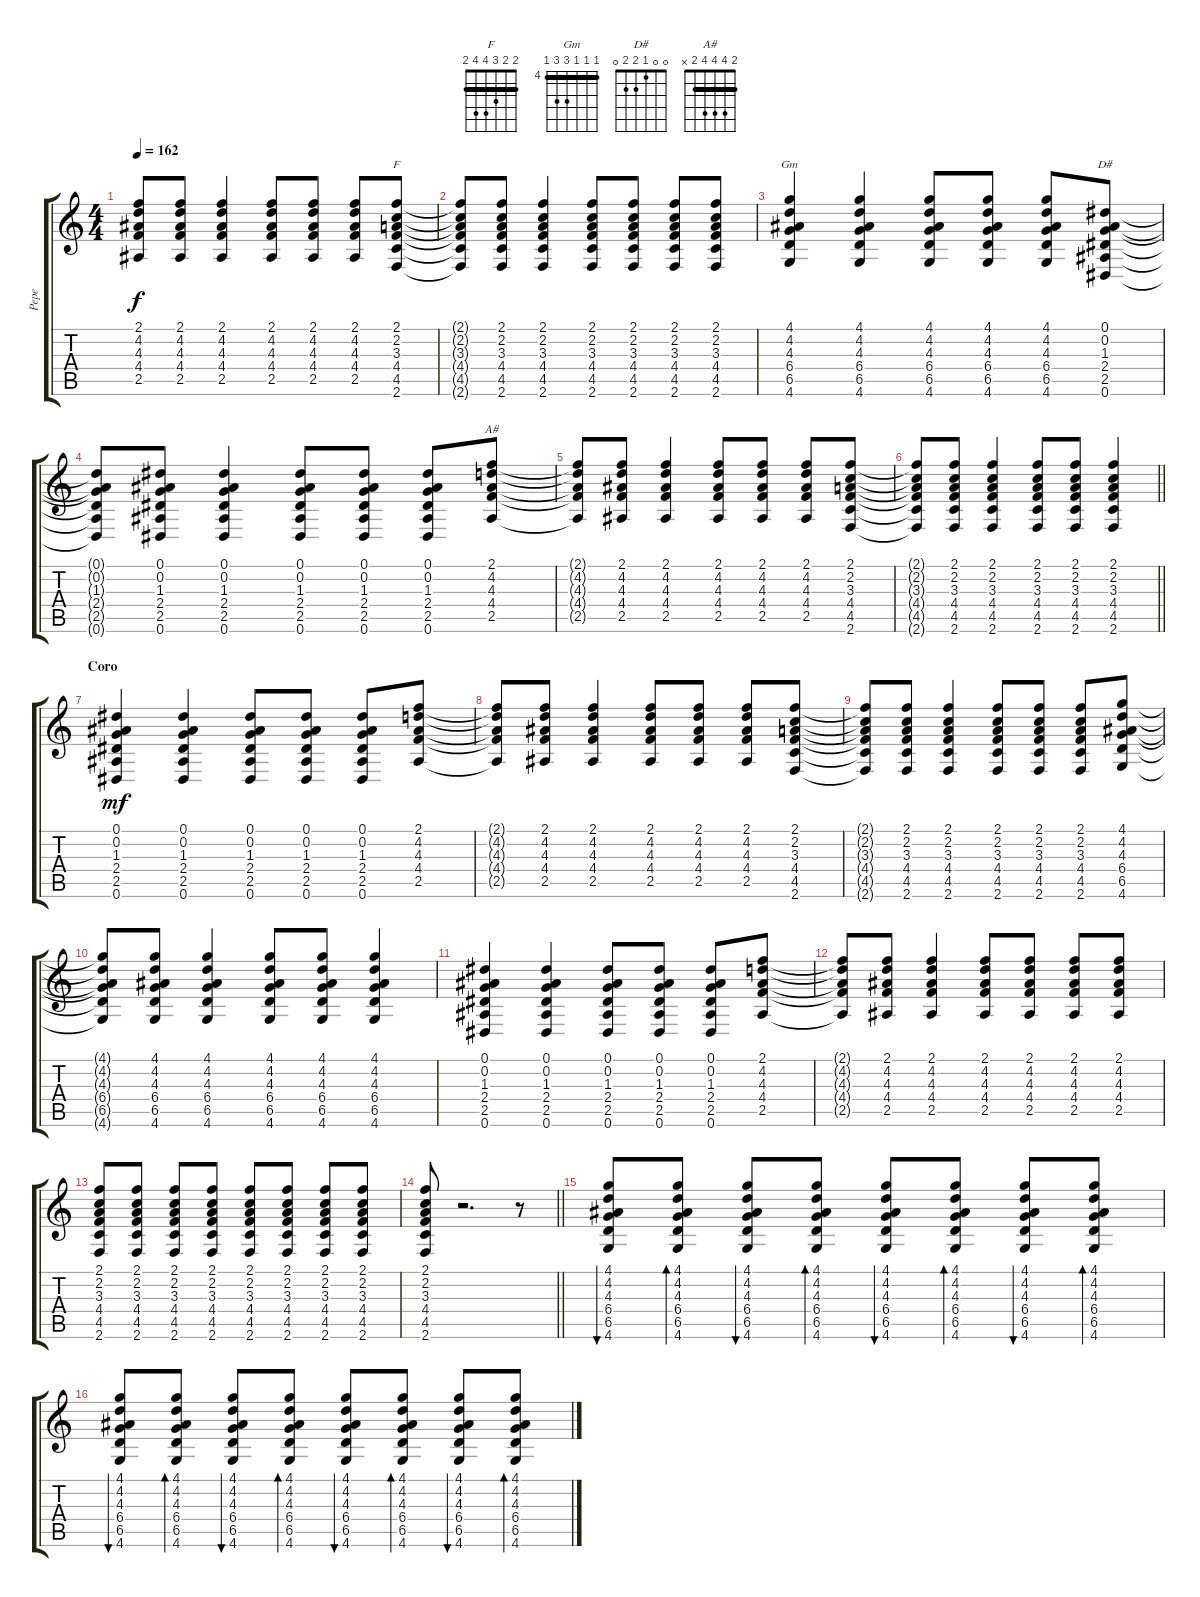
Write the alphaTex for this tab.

\track ("Pepe" "Pepe") {instrument acousticguitarnylon}
\staff {score tabs}
\tuning (Eb4 Bb3 Gb3 Db3 Ab2 Eb2) {hide}
\chord ("F" 2 2 3 4 4 2) {barre 2}
\chord ("Gm" 4 4 4 6 6 4) {firstfret 4 barre 4}
\chord ("D#" 0 0 1 2 2 0)
\chord ("A#" 2 4 4 4 2 x) {barre 2}
\ts (4 4)
\tempo 162
\clef g2
\ks c
(2.1{t} 4.2{t} 4.3{t} 4.4{t} 2.5{t}).8{dy f} (2.1 4.2 4.3 4.4 2.5).8 (2.1 4.2 4.3 4.4 2.5).4 (2.1 4.2 4.3 4.4 2.5).8 (2.1 4.2 4.3 4.4 2.5).8 (2.1 4.2 4.3 4.4 2.5).8 (2.1 2.2 3.3 4.4 4.5 2.6).8{ch "F"} |
(2.1{t} 2.2{t} 3.3{t} 4.4{t} 4.5{t} 2.6{t}).8 (2.1 2.2 3.3 4.4 4.5 2.6).8 (2.1 2.2 3.3 4.4 4.5 2.6).4 (2.1 2.2 3.3 4.4 4.5 2.6).8 (2.1 2.2 3.3 4.4 4.5 2.6).8 (2.1 2.2 3.3 4.4 4.5 2.6).8 (2.1 2.2 3.3 4.4 4.5 2.6).8 |
(4.1 4.2 4.3 6.4 6.5 4.6).4{ch "Gm"} (4.1 4.2 4.3 6.4 6.5 4.6).4 (4.1 4.2 4.3 6.4 6.5 4.6).8 (4.1 4.2 4.3 6.4 6.5 4.6).8 (4.1 4.2 4.3 6.4 6.5 4.6).8 (0.1 0.2 1.3 2.4 2.5 0.6).8{ch "D#"} |
(0.1{t} 0.2{t} 1.3{t} 2.4{t} 2.5{t} 0.6{t}).8 (0.1 0.2 1.3 2.4 2.5 0.6).8 (0.1 0.2 1.3 2.4 2.5 0.6).4 (0.1 0.2 1.3 2.4 2.5 0.6).8 (0.1 0.2 1.3 2.4 2.5 0.6).8 (0.1 0.2 1.3 2.4 2.5 0.6).8 (2.1 4.2 4.3 4.4 2.5).8{ch "A#"} |
(2.1{t} 4.2{t} 4.3{t} 4.4{t} 2.5{t}).8 (2.1 4.2 4.3 4.4 2.5).8 (2.1 4.2 4.3 4.4 2.5).4 (2.1 4.2 4.3 4.4 2.5).8 (2.1 4.2 4.3 4.4 2.5).8 (2.1 4.2 4.3 4.4 2.5).8 (2.1 2.2 3.3 4.4 4.5 2.6).8 |
\barLineRight lightlight
(2.1{t} 2.2{t} 3.3{t} 4.4{t} 4.5{t} 2.6{t}).8 (2.1 2.2 3.3 4.4 4.5 2.6).8 (2.1 2.2 3.3 4.4 4.5 2.6).4 (2.1 2.2 3.3 4.4 4.5 2.6).8 (2.1 2.2 3.3 4.4 4.5 2.6).8 (2.1 2.2 3.3 4.4 4.5 2.6).4 |
\section ("" "Coro")
(0.1 0.2 1.3 2.4 2.5 0.6).4{dy mf} (0.1 0.2 1.3 2.4 2.5 0.6).4 (0.1 0.2 1.3 2.4 2.5 0.6).8 (0.1 0.2 1.3 2.4 2.5 0.6).8 (0.1 0.2 1.3 2.4 2.5 0.6).8 (2.1 4.2 4.3 4.4 2.5).8 |
(2.1{t} 4.2{t} 4.3{t} 4.4{t} 2.5{t}).8 (2.1 4.2 4.3 4.4 2.5).8 (2.1 4.2 4.3 4.4 2.5).4 (2.1 4.2 4.3 4.4 2.5).8 (2.1 4.2 4.3 4.4 2.5).8 (2.1 4.2 4.3 4.4 2.5).8 (2.1 2.2 3.3 4.4 4.5 2.6).8 |
(2.1{t} 2.2{t} 3.3{t} 4.4{t} 4.5{t} 2.6{t}).8 (2.1 2.2 3.3 4.4 4.5 2.6).8 (2.1 2.2 3.3 4.4 4.5 2.6).4 (2.1 2.2 3.3 4.4 4.5 2.6).8 (2.1 2.2 3.3 4.4 4.5 2.6).8 (2.1 2.2 3.3 4.4 4.5 2.6).8 (4.1 4.2 4.3 6.4 6.5 4.6).8 |
(4.1{t} 4.2{t} 4.3{t} 6.4{t} 6.5{t} 4.6{t}).8 (4.1 4.2 4.3 6.4 6.5 4.6).8 (4.1 4.2 4.3 6.4 6.5 4.6).4 (4.1 4.2 4.3 6.4 6.5 4.6).8 (4.1 4.2 4.3 6.4 6.5 4.6).8 (4.1 4.2 4.3 6.4 6.5 4.6).4 |
(0.1 0.2 1.3 2.4 2.5 0.6).4 (0.1 0.2 1.3 2.4 2.5 0.6).4 (0.1 0.2 1.3 2.4 2.5 0.6).8 (0.1 0.2 1.3 2.4 2.5 0.6).8 (0.1 0.2 1.3 2.4 2.5 0.6).8 (2.1 4.2 4.3 4.4 2.5).8 |
(2.1{t} 4.2{t} 4.3{t} 4.4{t} 2.5{t}).8 (2.1 4.2 4.3 4.4 2.5).8 (2.1 4.2 4.3 4.4 2.5).4 (2.1 4.2 4.3 4.4 2.5).8 (2.1 4.2 4.3 4.4 2.5).8 (2.1 4.2 4.3 4.4 2.5).8 (2.1 4.2 4.3 4.4 2.5).8 |
(2.1 2.2 3.3 4.4 4.5 2.6).8 (2.1 2.2 3.3 4.4 4.5 2.6).8 (2.1 2.2 3.3 4.4 4.5 2.6).8 (2.1 2.2 3.3 4.4 4.5 2.6).8 (2.1 2.2 3.3 4.4 4.5 2.6).8 (2.1 2.2 3.3 4.4 4.5 2.6).8 (2.1 2.2 3.3 4.4 4.5 2.6).8 (2.1 2.2 3.3 4.4 4.5 2.6).8 |
\barLineRight lightlight
(2.1 2.2 3.3 4.4 4.5 2.6).8 r.2{d} r.8 |
(4.1 4.2 4.3 6.4 6.5 4.6).8{bu 30} (4.1 4.2 4.3 6.4 6.5 4.6).8{bd 30} (4.1 4.2 4.3 6.4 6.5 4.6).8{bu 30} (4.1 4.2 4.3 6.4 6.5 4.6).8{bd 30} (4.1 4.2 4.3 6.4 6.5 4.6).8{bu 30} (4.1 4.2 4.3 6.4 6.5 4.6).8{bd 30} (4.1 4.2 4.3 6.4 6.5 4.6).8{bu 30} (4.1 4.2 4.3 6.4 6.5 4.6).8{bd 30} |
(4.1 4.2 4.3 6.4 6.5 4.6).8{bu 30} (4.1 4.2 4.3 6.4 6.5 4.6).8{bd 30} (4.1 4.2 4.3 6.4 6.5 4.6).8{bu 30} (4.1 4.2 4.3 6.4 6.5 4.6).8{bd 30} (4.1 4.2 4.3 6.4 6.5 4.6).8{bu 30} (4.1 4.2 4.3 6.4 6.5 4.6).8{bd 30} (4.1 4.2 4.3 6.4 6.5 4.6).8{bu 30} (4.1 4.2 4.3 6.4 6.5 4.6).8{bd 30}
